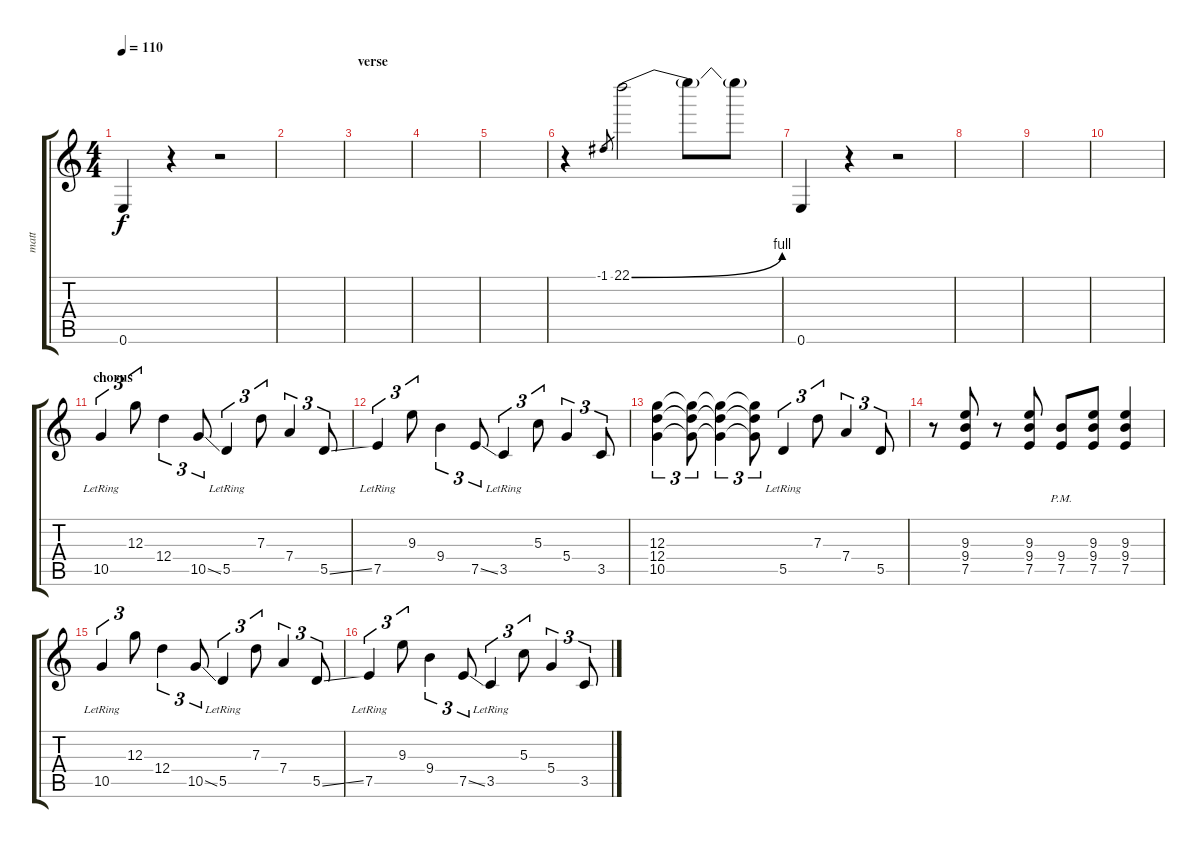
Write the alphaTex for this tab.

\track ("matt " "matt ") {instrument distortionguitar}
\staff {score tabs}
\tuning (E4 B3 G3 D3 A2 E2) {hide}
\ts (4 4)
\tempo 110
\clef g2
\ks c
0.6{t}.4{dy f} r.4 r.2 |
|
\section ("" "verse")
|
|
|
r.4 -1.1.8{gr} 22.1{be (bend 0 0 60 4)}.2 22.1{t}.8 22.1{t}.8 |
0.6.4 r.4 r.2 |
|
|
|
\section ("" "chorus")
10.5{lr}.4{tu (3 2)} 12.3.8{tu (3 2)} 12.4.4{tu (3 2)} 10.5{ss}.8{tu (3 2)} 5.5{lr}.4{tu (3 2)} 7.3.8{tu (3 2)} 7.4.4{tu (3 2)} 5.5{ss}.8{tu (3 2)} |
7.5{lr}.4{tu (3 2)} 9.3.8{tu (3 2)} 9.4.4{tu (3 2)} 7.5{ss}.8{tu (3 2)} 3.5{lr}.4{tu (3 2)} 5.3.8{tu (3 2)} 5.4.4{tu (3 2)} 3.5.8{tu (3 2)} |
(12.3 12.4 10.5).4{tu (3 2)} (12.3{t} 12.4{t} 10.5{t}).8{tu (3 2)} (12.3{t} 12.4{t} 10.5{t}).4{tu (3 2)} (12.3{t} 12.4{t} 10.5{t}).8{tu (3 2)} 5.5{lr}.4{tu (3 2)} 7.3.8{tu (3 2)} 7.4.4{tu (3 2)} 5.5.8{tu (3 2)} |
r.8 (9.3 9.4 7.5).8 r.8 (9.3 9.4 7.5).8 (9.4{pm} 7.5{pm}).8 (9.3 9.4 7.5).8 (9.3 9.4 7.5).4 |
10.5{lr}.4{tu (3 2)} 12.3.8{tu (3 2)} 12.4.4{tu (3 2)} 10.5{ss}.8{tu (3 2)} 5.5{lr}.4{tu (3 2)} 7.3.8{tu (3 2)} 7.4.4{tu (3 2)} 5.5{ss}.8{tu (3 2)} |
7.5{lr}.4{tu (3 2)} 9.3.8{tu (3 2)} 9.4.4{tu (3 2)} 7.5{ss}.8{tu (3 2)} 3.5{lr}.4{tu (3 2)} 5.3.8{tu (3 2)} 5.4.4{tu (3 2)} 3.5{ss}.8{tu (3 2)}
